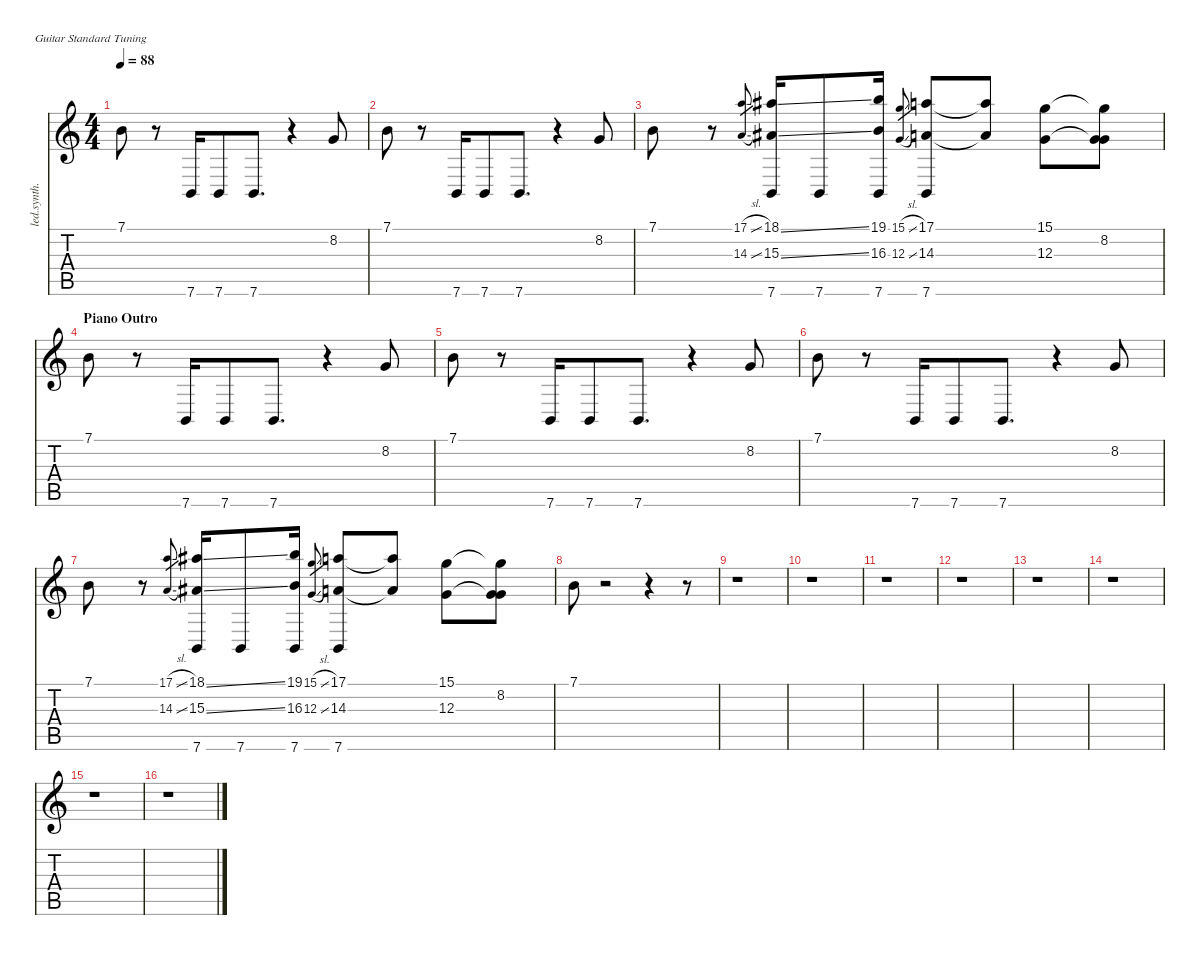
\defaultSystemsLayout 4
\hideDynamics
\bracketExtendMode nobrackets
\otherSystemsTrackNameOrientation horizontal
\track ("Voice" "led.synth.") {instrument lead2sawtooth}
\staff {score tabs}
\tuning (E4 B3 G3 D3 A2 E2)
\ts (4 4)
\tempo 88
\clef g2
\ks c
7.1.8{dy f} r.8 7.6.16 7.6.8 7.6.8{d} r.4 8.2.8 |
7.1.8 r.8 7.6.16 7.6.8 7.6.8{d} r.4 8.2.8 |
7.1.8 r.8 (17.1{sl} 14.3{sl}).8{gr dy mf} (18.1{ss acc #} 15.3{ss acc #} 7.6).16{dy f} 7.6.8 (19.1 16.3 7.6).16{dy ppp} (15.1{sl} 12.3{sl}).8{gr dy mf} (17.1 14.3 7.6).8{dy f} (17.1{t} 14.3{t}).8 (15.1 12.3).8 (15.1{t} 8.2 12.3{t}).8 |
\section ("" "Piano Outro")
7.1.8 r.8 7.6.16 7.6.8 7.6.8{d} r.4 8.2.8 |
7.1.8 r.8 7.6.16 7.6.8 7.6.8{d} r.4 8.2.8 |
7.1.8 r.8 7.6.16 7.6.8 7.6.8{d} r.4 8.2.8 |
7.1.8 r.8 (17.1{sl} 14.3{sl}).8{gr dy mf} (18.1{ss acc #} 15.3{ss acc #} 7.6).16{dy f} 7.6.8 (19.1 16.3 7.6).16{dy ppp} (15.1{sl} 12.3{sl}).8{gr dy mf} (17.1 14.3 7.6).8{dy f} (17.1{t} 14.3{t}).8 (15.1 12.3).8 (15.1{t} 8.2 12.3{t}).8 |
7.1.8 r.2 r.4 r.8 |
r.1 |
r.1 |
r.1 |
r.1 |
r.1 |
r.1 |
r.1 |
r.1
